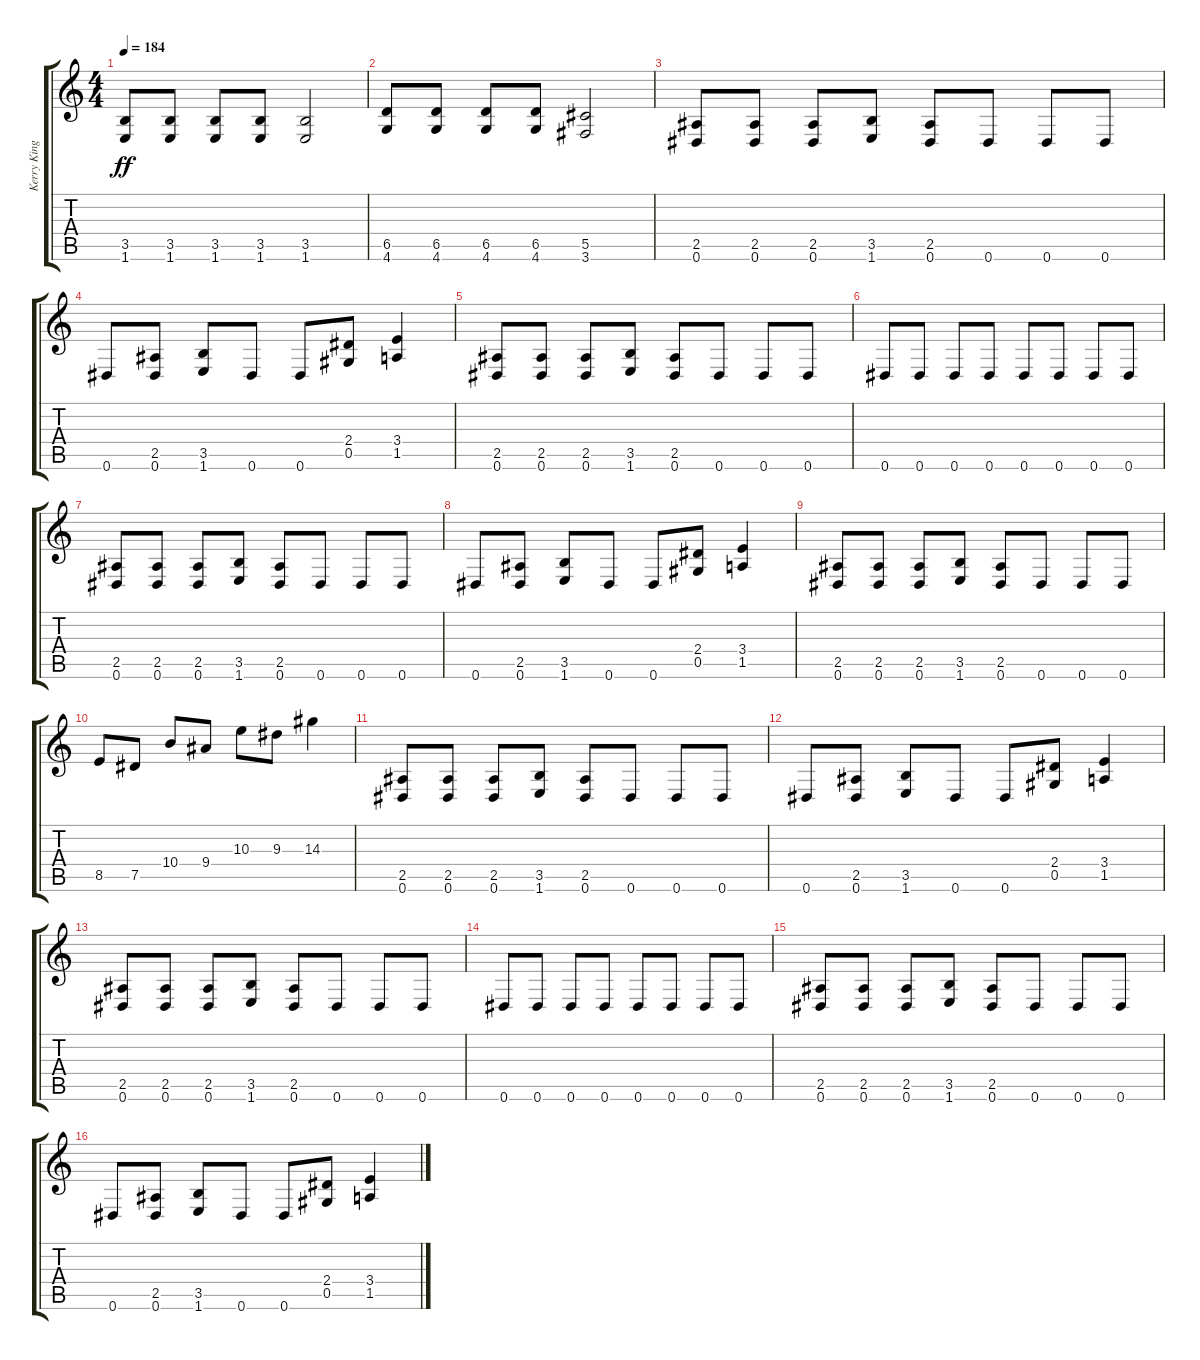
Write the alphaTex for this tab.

\track ("Kerry King" "Kerry King") {instrument distortionguitar}
\staff {score tabs}
\tuning (Eb4 Bb3 Gb3 Db3 Ab2 Eb2) {hide}
\ts (4 4)
\tempo 184
\clef g2
\ks c
(3.5 1.6).8{dy ff} (3.5 1.6).8 (3.5 1.6).8 (3.5 1.6).8 (3.5 1.6).2 |
(6.5 4.6).8 (6.5 4.6).8 (6.5 4.6).8 (6.5 4.6).8 (5.5 3.6).2 |
(2.5 0.6).8 (2.5 0.6).8 (2.5 0.6).8 (3.5 1.6).8 (2.5 0.6).8 0.6.8 0.6.8 0.6.8 |
0.6.8 (2.5 0.6).8 (3.5 1.6).8 0.6.8 0.6.8 (2.4 0.5).8 (3.4 1.5).4 |
(2.5 0.6).8 (2.5 0.6).8 (2.5 0.6).8 (3.5 1.6).8 (2.5 0.6).8 0.6.8 0.6.8 0.6.8 |
0.6.8 0.6.8 0.6.8 0.6.8 0.6.8 0.6.8 0.6.8 0.6.8 |
(2.5 0.6).8 (2.5 0.6).8 (2.5 0.6).8 (3.5 1.6).8 (2.5 0.6).8 0.6.8 0.6.8 0.6.8 |
0.6.8 (2.5 0.6).8 (3.5 1.6).8 0.6.8 0.6.8 (2.4 0.5).8 (3.4 1.5).4 |
(2.5 0.6).8 (2.5 0.6).8 (2.5 0.6).8 (3.5 1.6).8 (2.5 0.6).8 0.6.8 0.6.8 0.6.8 |
8.5.8 7.5.8 10.4.8 9.4.8 10.3.8 9.3.8 14.3.4 |
(2.5 0.6).8 (2.5 0.6).8 (2.5 0.6).8 (3.5 1.6).8 (2.5 0.6).8 0.6.8 0.6.8 0.6.8 |
0.6.8 (2.5 0.6).8 (3.5 1.6).8 0.6.8 0.6.8 (2.4 0.5).8 (3.4 1.5).4 |
(2.5 0.6).8 (2.5 0.6).8 (2.5 0.6).8 (3.5 1.6).8 (2.5 0.6).8 0.6.8 0.6.8 0.6.8 |
0.6.8 0.6.8 0.6.8 0.6.8 0.6.8 0.6.8 0.6.8 0.6.8 |
(2.5 0.6).8 (2.5 0.6).8 (2.5 0.6).8 (3.5 1.6).8 (2.5 0.6).8 0.6.8 0.6.8 0.6.8 |
0.6.8 (2.5 0.6).8 (3.5 1.6).8 0.6.8 0.6.8 (2.4 0.5).8 (3.4 1.5).4
